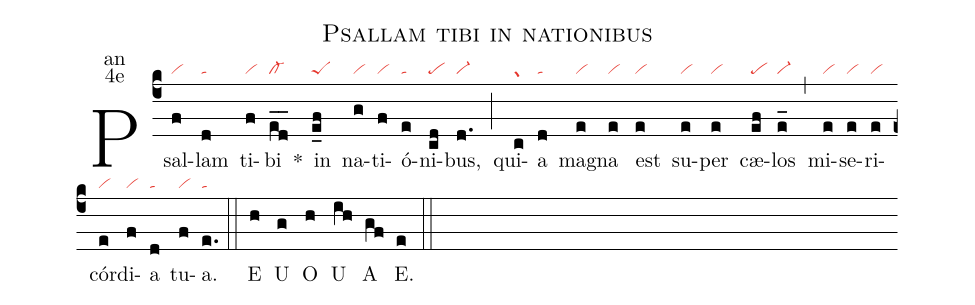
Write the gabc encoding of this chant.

name:Psallam tibi in nationibus;
office-part:an;
mode:4e;
nabc-lines:1;
%%
(c4) Psal(f|vi)lam(d|ta) ti(f|vi)bi(ed__|cl-) <sp>*</sp>() in(e_f|peS) na(g|vi)ti(f|vi)ó(e|ta)ni(cd|pe)bus,(d.|vi-) (;) qui(c|gr)a(d|ta) mag(e|vi)na(e|vi) est(e|vi) su(e|vi)per(e|vi) cæ(ef|pe)los(e_|vi-) (,) mi(e|vi)se(e|vi)ri(e|vi)cór(e|vi)di(f|vi)a(d|ta) tu(f|vi)a.(e.|ta) (::)

<eu>E(h) U(g) O(h) U(ih) A(gf) E.(e) </eu>(::)
